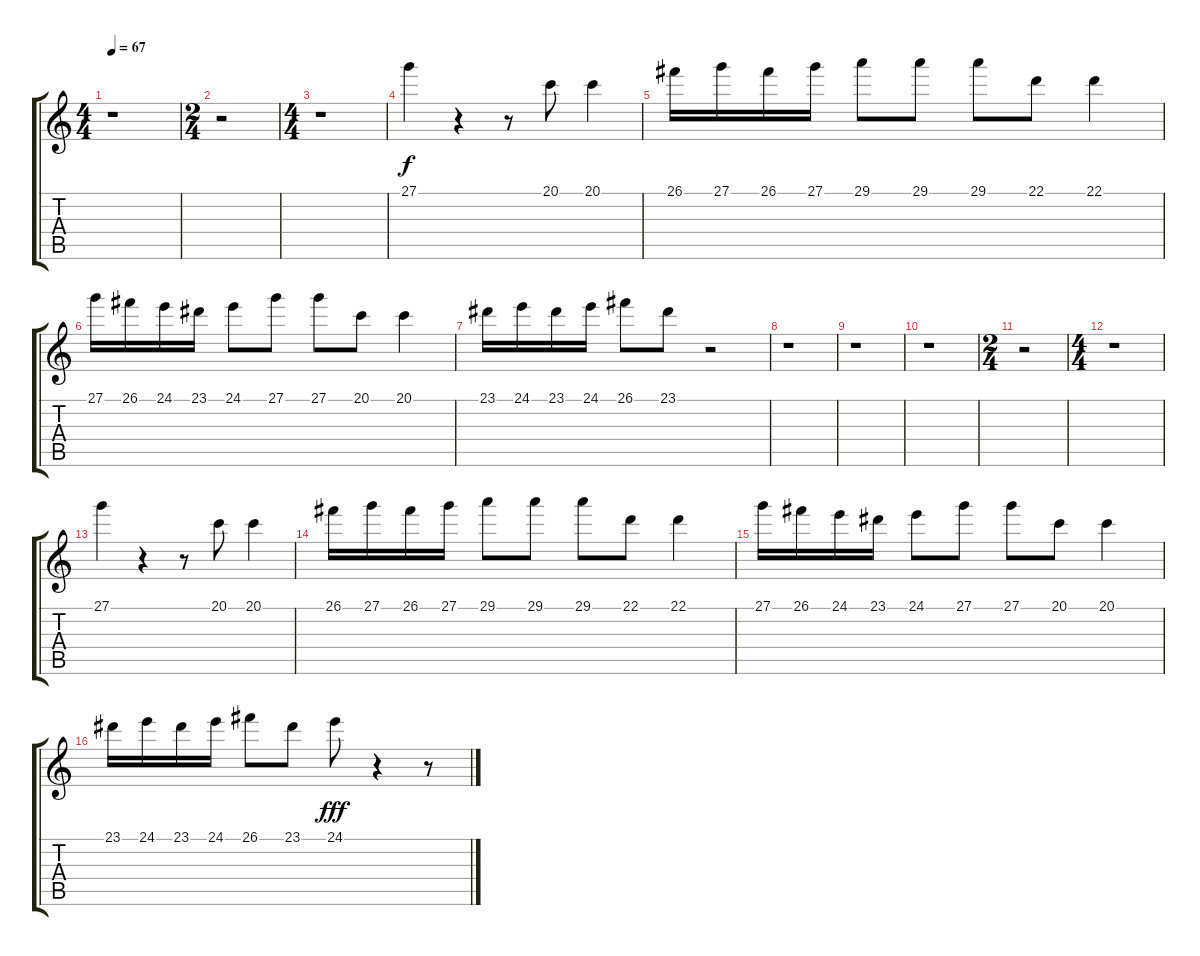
\track "" {instrument fx3crystal}
\staff {score tabs}
\tuning (E4 B3 G3 D3 A2 E2) {hide}
\ts (4 4)
\tempo 67
\clef g2
\ks c
r.1{dy f} |
\ts (2 4)
r.2 |
\ts (4 4)
r.1 |
27.1.4 r.4 r.8 20.1.8 20.1.4 |
26.1.16 27.1.16 26.1.16 27.1.16 29.1.8 29.1.8 29.1.8 22.1.8 22.1.4 |
27.1.16 26.1.16 24.1.16 23.1.16 24.1.8 27.1.8 27.1.8 20.1.8 20.1.4 |
23.1.16 24.1.16 23.1.16 24.1.16 26.1.8 23.1.8 r.2 |
r.1 |
r.1 |
r.1 |
\ts (2 4)
r.2 |
\ts (4 4)
r.1 |
27.1.4 r.4 r.8 20.1.8 20.1.4 |
26.1.16 27.1.16 26.1.16 27.1.16 29.1.8 29.1.8 29.1.8 22.1.8 22.1.4 |
27.1.16 26.1.16 24.1.16 23.1.16 24.1.8 27.1.8 27.1.8 20.1.8 20.1.4 |
23.1.16 24.1.16 23.1.16 24.1.16 26.1.8 23.1.8 24.1.8{dy fff} r.4 r.8
